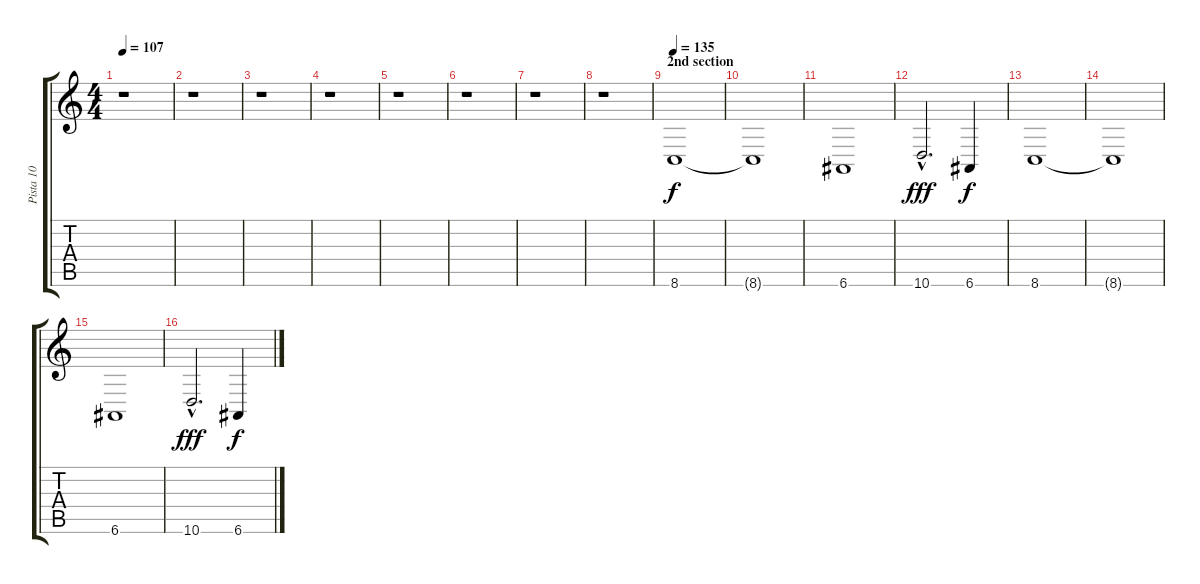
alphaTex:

\track ("Pista 10" "Pista 10") {instrument acousticgrandpiano}
\staff {score tabs}
\tuning (E4 B3 G3 D3 A2 E2) {hide}
\ts (4 4)
\tempo 107
\clef g2
\ks c
r.1{dy f} |
r.1 |
r.1 |
r.1 |
r.1 |
r.1 |
r.1 |
r.1 |
\section ("" "2nd section")
\tempo 135
8.6.1{volume 16} |
8.6{t}.1 |
6.6.1 |
10.6{hac}.2{d dy fff} 6.6.4{dy f} |
8.6.1 |
8.6{t}.1 |
6.6.1 |
10.6{hac}.2{d dy fff} 6.6.4{dy f}
